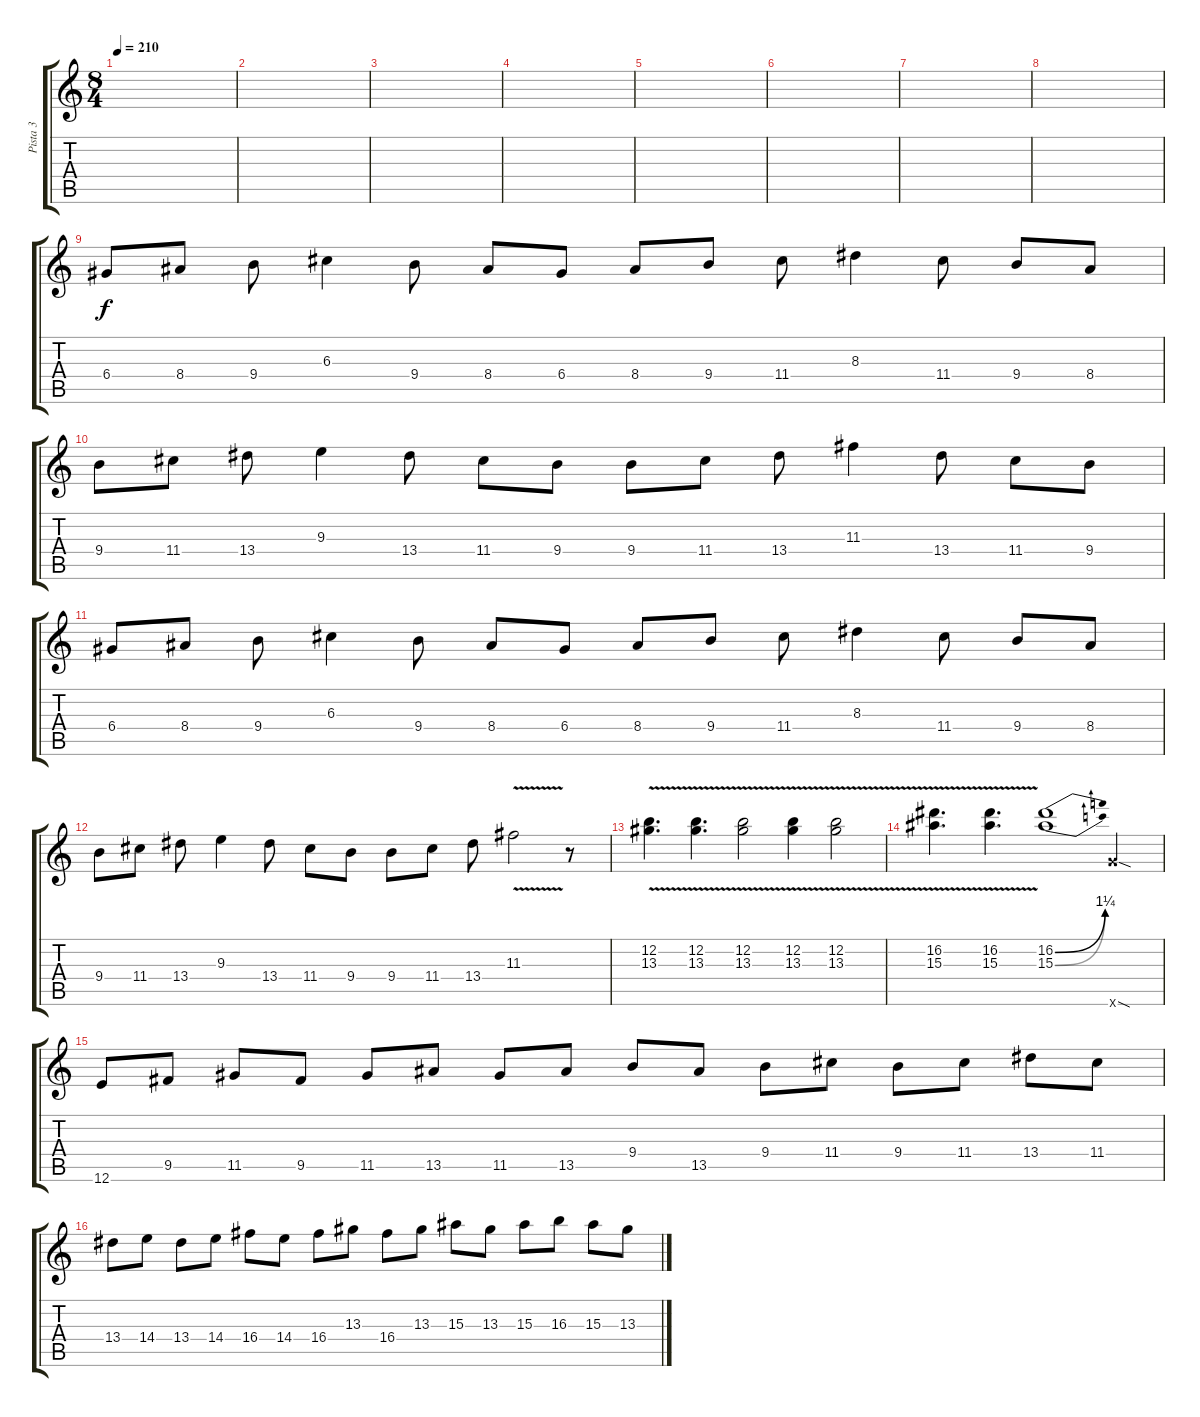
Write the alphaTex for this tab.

\track ("Pista 3" "Pista 3") {instrument overdrivenguitar}
\staff {score tabs}
\tuning (E4 B3 G3 D3 A2 E2) {hide}
\ts (8 4)
\tempo 210
\clef g2
\ks c
|
|
|
|
|
|
|
|
6.4.8 8.4.8 9.4.8 6.3.4 9.4.8 8.4.8 6.4.8 8.4.8 9.4.8 11.4.8 8.3.4 11.4.8 9.4.8 8.4.8 |
9.4.8 11.4.8 13.4.8 9.3.4 13.4.8 11.4.8 9.4.8 9.4.8 11.4.8 13.4.8 11.3.4 13.4.8 11.4.8 9.4.8 |
6.4.8 8.4.8 9.4.8 6.3.4 9.4.8 8.4.8 6.4.8 8.4.8 9.4.8 11.4.8 8.3.4 11.4.8 9.4.8 8.4.8 |
9.4.8 11.4.8 13.4.8 9.3.4 13.4.8 11.4.8 9.4.8 9.4.8 11.4.8 13.4.8 11.3{v}.2 r.8 |
(12.2{v} 13.3{v}).4{d} (12.2{v} 13.3{v}).4{d} (12.2{v} 13.3{v}).2 (12.2{v} 13.3{v}).4 (12.2{v} 13.3{v}).2 |
(16.2{v} 15.3{v}).4{d} (16.2{v} 15.3{v}).4{d} (16.2{be (bend 0 0 60 5)} 15.3{be (bend 0 0 60 5)}).1 15.6{sod x}.4 |
12.6.8 9.5.8 11.5.8 9.5.8 11.5.8 13.5.8 11.5.8 13.5.8 9.4.8 13.5.8 9.4.8 11.4.8 9.4.8 11.4.8 13.4.8 11.4.8 |
13.4.8 14.4.8 13.4.8 14.4.8 16.4.8 14.4.8 16.4.8 13.3.8 16.4.8 13.3.8 15.3.8 13.3.8 15.3.8 16.3.8 15.3.8 13.3.8
